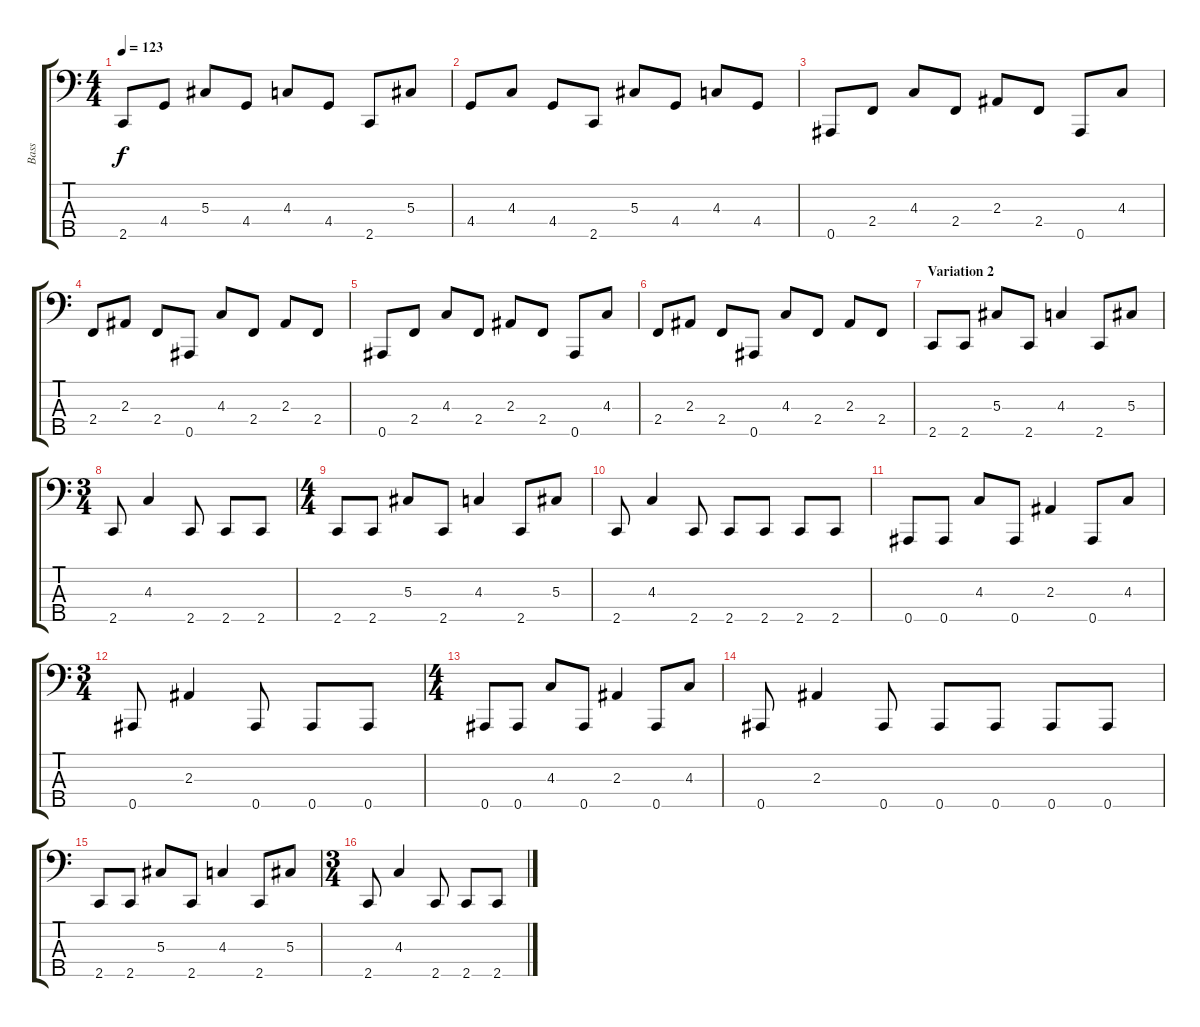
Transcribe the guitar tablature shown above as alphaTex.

\track ("Bass" "Bass") {instrument electricbassfinger}
\staff {score tabs}
\tuning (Gb2 Db2 Ab1 Eb1 Bb0) {hide}
\ts (4 4)
\tempo 123
\clef f4
\ks c
2.5.8{dy f} 4.4.8 5.3.8 4.4.8 4.3.8 4.4.8 2.5.8 5.3.8 |
4.4.8 4.3.8 4.4.8 2.5.8 5.3.8 4.4.8 4.3.8 4.4.8 |
0.5.8 2.4.8 4.3.8 2.4.8 2.3.8 2.4.8 0.5.8 4.3.8 |
2.4.8 2.3.8 2.4.8 0.5.8 4.3.8 2.4.8 2.3.8 2.4.8 |
0.5.8 2.4.8 4.3.8 2.4.8 2.3.8 2.4.8 0.5.8 4.3.8 |
2.4.8 2.3.8 2.4.8 0.5.8 4.3.8 2.4.8 2.3.8 2.4.8 |
\section ("" "Variation 2")
2.5.8 2.5.8 5.3.8 2.5.8 4.3.4 2.5.8 5.3.8 |
\ts (3 4)
2.5.8 4.3.4 2.5.8 2.5.8 2.5.8 |
\ts (4 4)
2.5.8 2.5.8 5.3.8 2.5.8 4.3.4 2.5.8 5.3.8 |
2.5.8 4.3.4 2.5.8 2.5.8 2.5.8 2.5.8 2.5.8 |
0.5.8 0.5.8 4.3.8 0.5.8 2.3.4 0.5.8 4.3.8 |
\ts (3 4)
0.5.8 2.3.4 0.5.8 0.5.8 0.5.8 |
\ts (4 4)
0.5.8 0.5.8 4.3.8 0.5.8 2.3.4 0.5.8 4.3.8 |
0.5.8 2.3.4 0.5.8 0.5.8 0.5.8 0.5.8 0.5.8 |
2.5.8 2.5.8 5.3.8 2.5.8 4.3.4 2.5.8 5.3.8 |
\ts (3 4)
2.5.8 4.3.4 2.5.8 2.5.8 2.5.8
